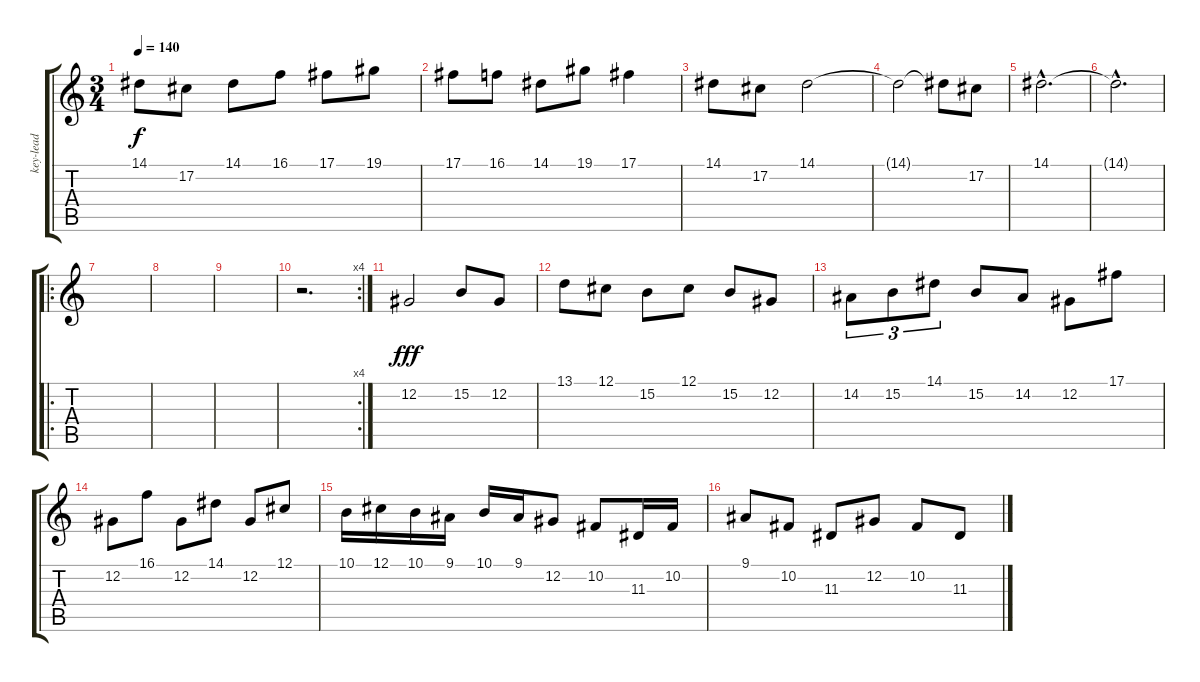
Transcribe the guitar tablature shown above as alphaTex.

\track ("key-lead" "key-lead") {instrument pad8sweep}
\staff {score tabs}
\tuning (Db4 Ab3 E3 B2 Gb2 Db2) {hide}
\ts (3 4)
\tempo 140
\clef g2
\ks c
14.1.8{dy f} 17.2.8 14.1.8 16.1.8 17.1.8 19.1.8 |
17.1.8 16.1.8 14.1.8 19.1.8 17.1.4 |
14.1.8 17.2.8 14.1.2 |
14.1{t}.2 14.1{t}.8 17.2.8 |
14.1{hac}.2{d} |
14.1{hac t}.2{d} |
\ro
|
|
|
\rc 4
r.2{d} |
12.2.2{dy fff} 15.2.8 12.2.8 |
13.1.8 12.1.8 15.2.8 12.1.8 15.2.8 12.2.8 |
14.2.8{tu (3 2)} 15.2.8{tu (3 2)} 14.1.8{tu (3 2)} 15.2.8 14.2.8 12.2.8 17.1.8 |
12.2.8 16.1.8 12.2.8 14.1.8 12.2.8 12.1.8 |
10.1.16 12.1.16 10.1.16 9.1.16 10.1.16 9.1.16 12.2.8 10.2.8 11.3.16 10.2.16 |
9.1.8 10.2.8 11.3.8 12.2.8 10.2.8 11.3.8
